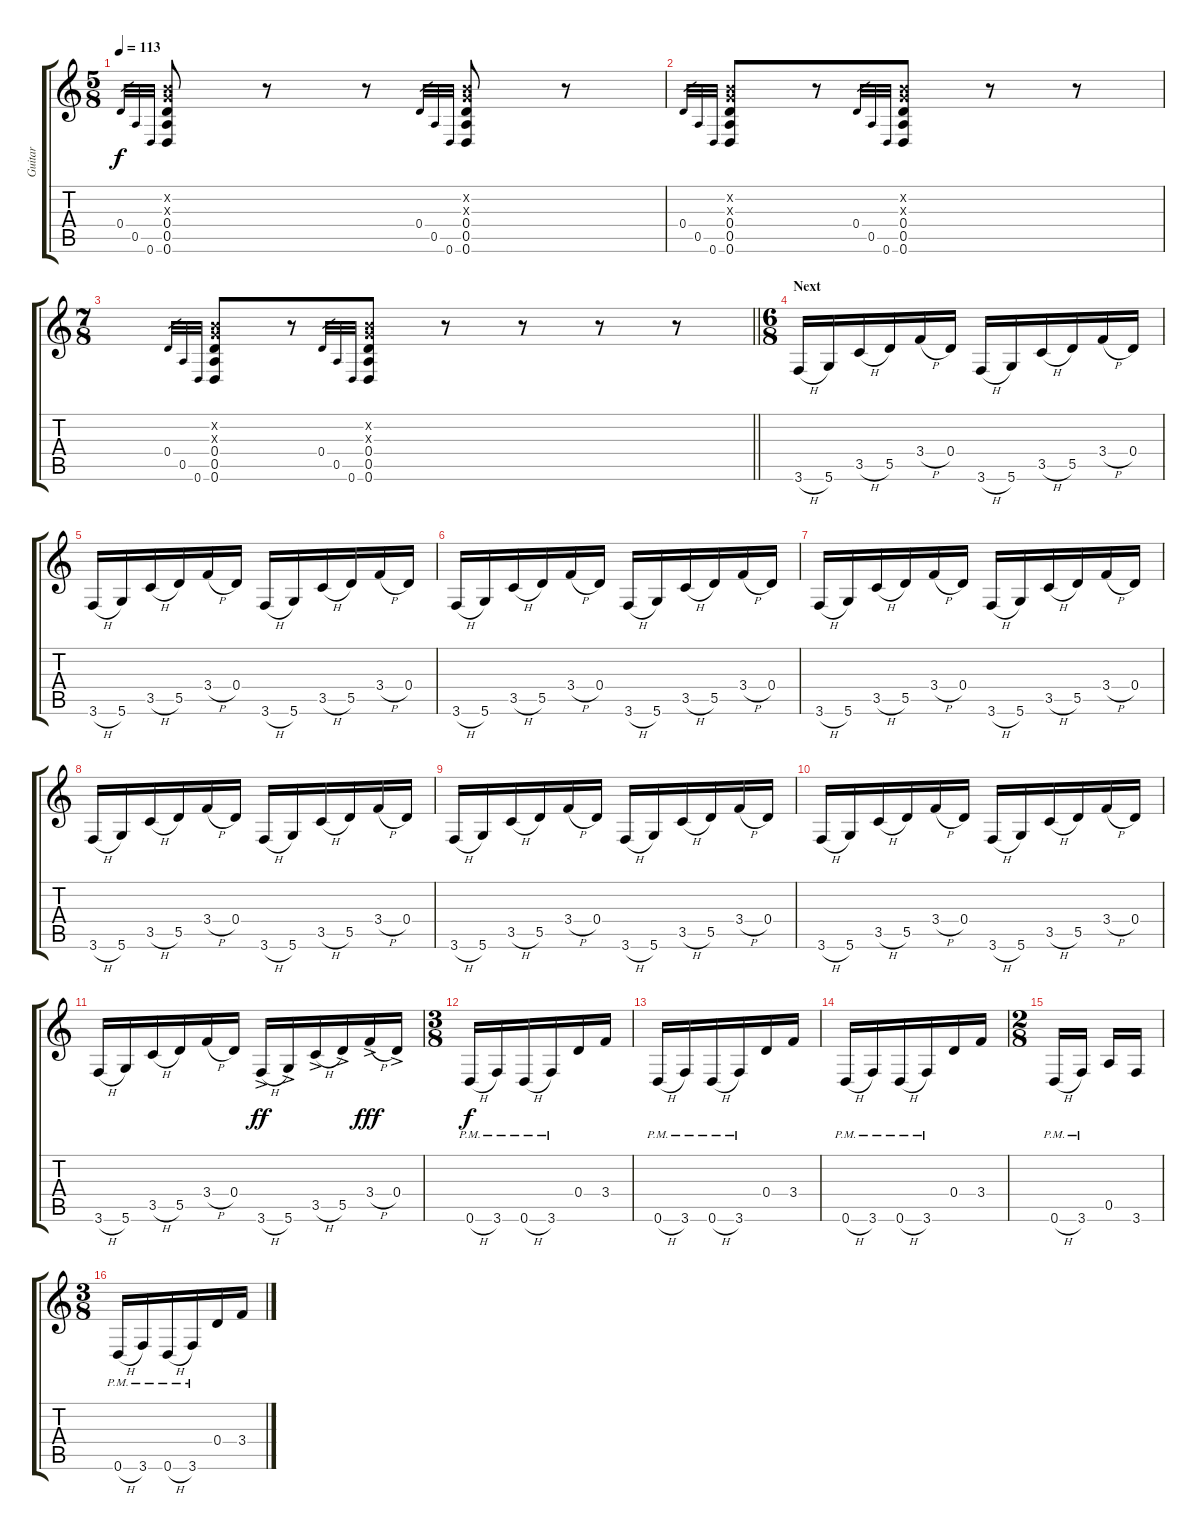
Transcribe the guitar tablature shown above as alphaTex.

\track ("Guitar" "Guitar") {instrument distortionguitar}
\staff {score tabs}
\tuning (E4 B3 G3 D3 A2 D2) {hide}
\ts (5 8)
\tempo 113
\clef g2
\ks c
0.4.32{gr dy f} 0.5.32{gr} 0.6.32{gr} (0.2{x} 0.3{x} 0.4 0.5 0.6).8 r.8 r.8 0.4.32{gr} 0.5.32{gr} 0.6.32{gr} (0.2{x} 0.3{x} 0.4 0.5 0.6).8 r.8 |
0.4.32{gr} 0.5.32{gr} 0.6.32{gr} (0.2{x} 0.3{x} 0.4 0.5 0.6).8 r.8 0.4.32{gr} 0.5.32{gr} 0.6.32{gr} (0.2{x} 0.3{x} 0.4 0.5 0.6).8 r.8 r.8 |
\ts (7 8)
\barLineRight lightlight
0.4.32{gr} 0.5.32{gr} 0.6.32{gr} (0.2{x} 0.3{x} 0.4 0.5 0.6).8 r.8 0.4.32{gr} 0.5.32{gr} 0.6.32{gr} (0.2{x} 0.3{x} 0.4 0.5 0.6).8 r.8 r.8 r.8 r.8 |
\ts (6 8)
\section ("" "Next")
3.6{h}.16 5.6.16 3.5{h}.16 5.5.16 3.4{h}.16 0.4.16 3.6{h}.16 5.6.16 3.5{h}.16 5.5.16 3.4{h}.16 0.4.16 |
3.6{h}.16 5.6.16 3.5{h}.16 5.5.16 3.4{h}.16 0.4.16 3.6{h}.16 5.6.16 3.5{h}.16 5.5.16 3.4{h}.16 0.4.16 |
3.6{h}.16 5.6.16 3.5{h}.16 5.5.16 3.4{h}.16 0.4.16 3.6{h}.16 5.6.16 3.5{h}.16 5.5.16 3.4{h}.16 0.4.16 |
3.6{h}.16 5.6.16 3.5{h}.16 5.5.16 3.4{h}.16 0.4.16 3.6{h}.16 5.6.16 3.5{h}.16 5.5.16 3.4{h}.16 0.4.16 |
3.6{h}.16 5.6.16 3.5{h}.16 5.5.16 3.4{h}.16 0.4.16 3.6{h}.16 5.6.16 3.5{h}.16 5.5.16 3.4{h}.16 0.4.16 |
3.6{h}.16 5.6.16 3.5{h}.16 5.5.16 3.4{h}.16 0.4.16 3.6{h}.16 5.6.16 3.5{h}.16 5.5.16 3.4{h}.16 0.4.16 |
3.6{h}.16 5.6.16 3.5{h}.16 5.5.16 3.4{h}.16 0.4.16 3.6{h}.16 5.6.16 3.5{h}.16 5.5.16 3.4{h}.16 0.4.16 |
3.6{h}.16 5.6.16 3.5{h}.16 5.5.16 3.4{h}.16 0.4.16 3.6{h ac}.16{dy ff} 5.6{ac}.16 3.5{h ac}.16 5.5{ac}.16 3.4{h ac}.16{dy fff} 0.4{ac}.16 |
\ts (3 8)
0.6{h pm}.16{dy f} 3.6{pm}.16 0.6{h pm}.16 3.6{pm}.16 0.4.16 3.4.16 |
0.6{h pm}.16 3.6{pm}.16 0.6{h pm}.16 3.6{pm}.16 0.4.16 3.4.16 |
0.6{h pm}.16 3.6{pm}.16 0.6{h pm}.16 3.6{pm}.16 0.4.16 3.4.16 |
\ts (2 8)
0.6{h pm}.16 3.6{pm}.16 0.5.16 3.6.16 |
\ts (3 8)
0.6{h pm}.16 3.6{pm}.16 0.6{h pm}.16 3.6{pm}.16 0.4.16 3.4.16
